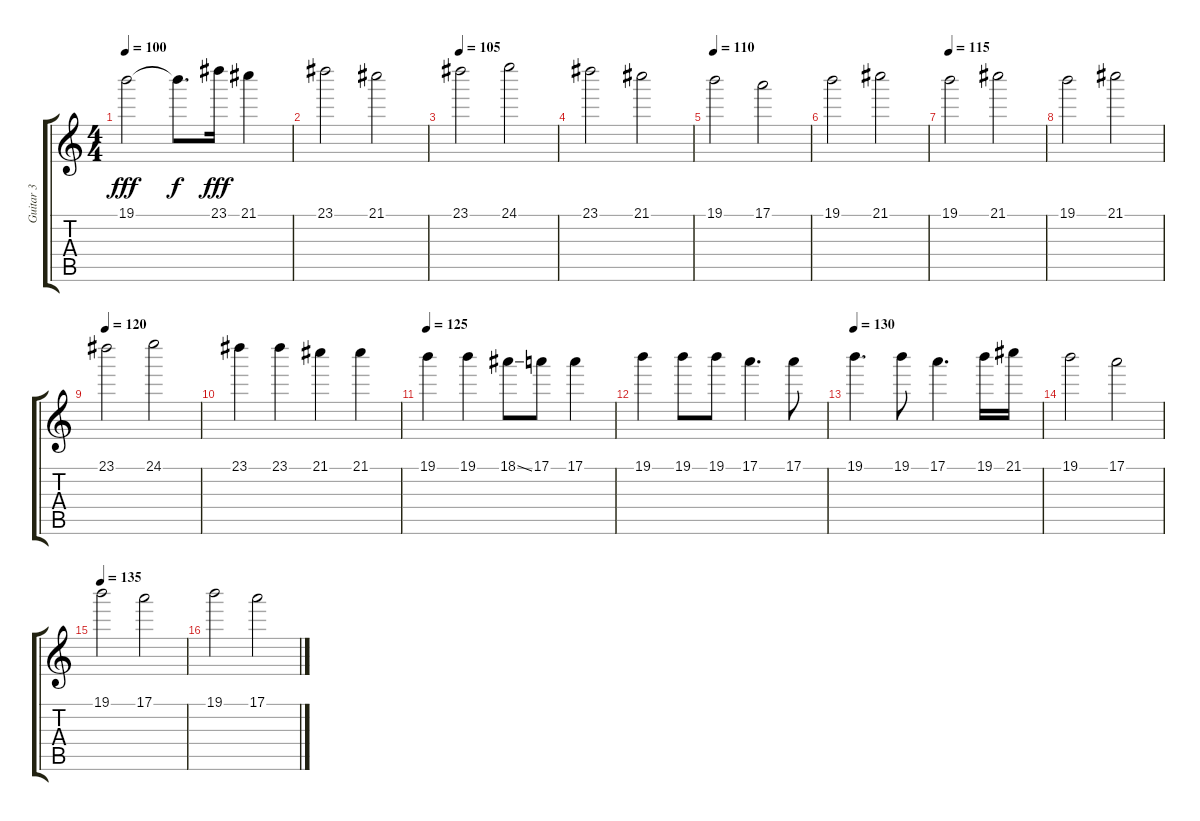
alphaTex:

\track ("Guitar 3" "Guitar 3") {instrument overdrivenguitar}
\staff {score tabs}
\tuning (E4 B3 G3 D3 A2 E2) {hide}
\ts (4 4)
\tempo 100
\clef g2
\ks c
19.1.2{dy fff} 19.1{t}.8{d dy f} 23.1.16{dy fff} 21.1.4 |
23.1.2 21.1.2 |
\tempo 105
23.1.2 24.1.2 |
23.1.2 21.1.2 |
\tempo 110
19.1.2 17.1.2 |
19.1.2 21.1.2 |
\tempo 115
19.1.2 21.1.2 |
19.1.2 21.1.2 |
\tempo 120
23.1.2 24.1.2 |
23.1.4 23.1.4 21.1.4 21.1.4 |
\tempo 125
19.1.4 19.1.4 18.1{ss}.8 17.1.8 17.1.4 |
19.1.4 19.1.8 19.1.8 17.1.4{d} 17.1.8 |
\tempo 130
19.1.4{d} 19.1.8 17.1.4{d} 19.1.16 21.1.16 |
19.1.2 17.1.2 |
\tempo 135
19.1.2 17.1.2 |
19.1.2 17.1.2
